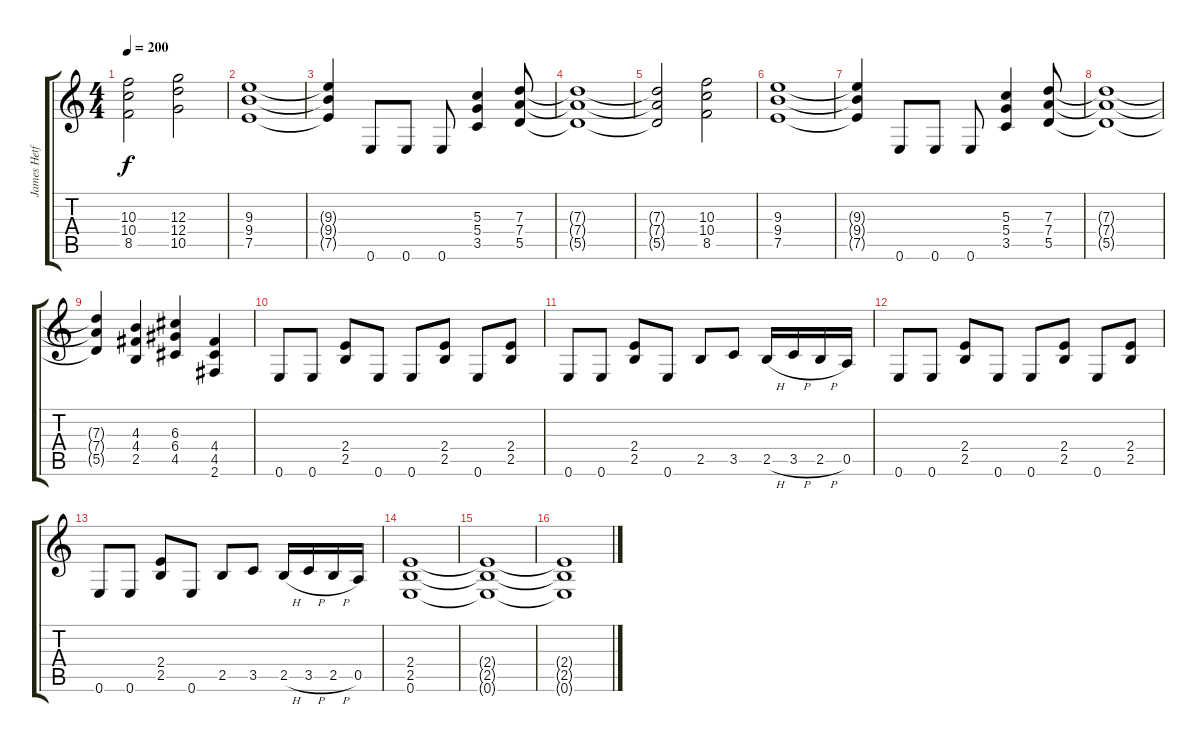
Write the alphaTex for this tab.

\track ("James Hetfield (Guitar)" "James Hetf") {instrument distortionguitar}
\staff {score tabs}
\tuning (E4 B3 G3 D3 A2 E2) {hide}
\ts (4 4)
\tempo 200
\clef g2
\ks c
(10.3 10.4 8.5).2{dy f} (12.3 12.4 10.5).2 |
(9.3 9.4 7.5).1 |
(9.3{t} 9.4{t} 7.5{t}).4 0.6.8 0.6.8 0.6.8 (5.3 5.4 3.5).4 (7.3 7.4 5.5).8 |
(7.3{t} 7.4{t} 5.5{t}).1 |
(7.3{t} 7.4{t} 5.5{t}).2 (10.3 10.4 8.5).2 |
(9.3 9.4 7.5).1 |
(9.3{t} 9.4{t} 7.5{t}).4 0.6.8 0.6.8 0.6.8 (5.3 5.4 3.5).4 (7.3 7.4 5.5).8 |
(7.3{t} 7.4{t} 5.5{t}).1 |
(7.3{t} 7.4{t} 5.5{t}).4 (4.3 4.4 2.5).4 (6.3 6.4 4.5).4 (4.4 4.5 2.6).4 |
0.6.8 0.6.8 (2.4 2.5).8 0.6.8 0.6.8 (2.4 2.5).8 0.6.8 (2.4 2.5).8 |
0.6.8 0.6.8 (2.4 2.5).8 0.6.8 2.5.8 3.5.8 2.5{h}.16 3.5{h}.16 2.5{h}.16 0.5.16 |
0.6.8 0.6.8 (2.4 2.5).8 0.6.8 0.6.8 (2.4 2.5).8 0.6.8 (2.4 2.5).8 |
0.6.8 0.6.8 (2.4 2.5).8 0.6.8 2.5.8 3.5.8 2.5{h}.16 3.5{h}.16 2.5{h}.16 0.5.16 |
(2.4 2.5 0.6).1 |
(2.4{t} 2.5{t} 0.6{t}).1 |
(2.4{t} 2.5{t} 0.6{t}).1
